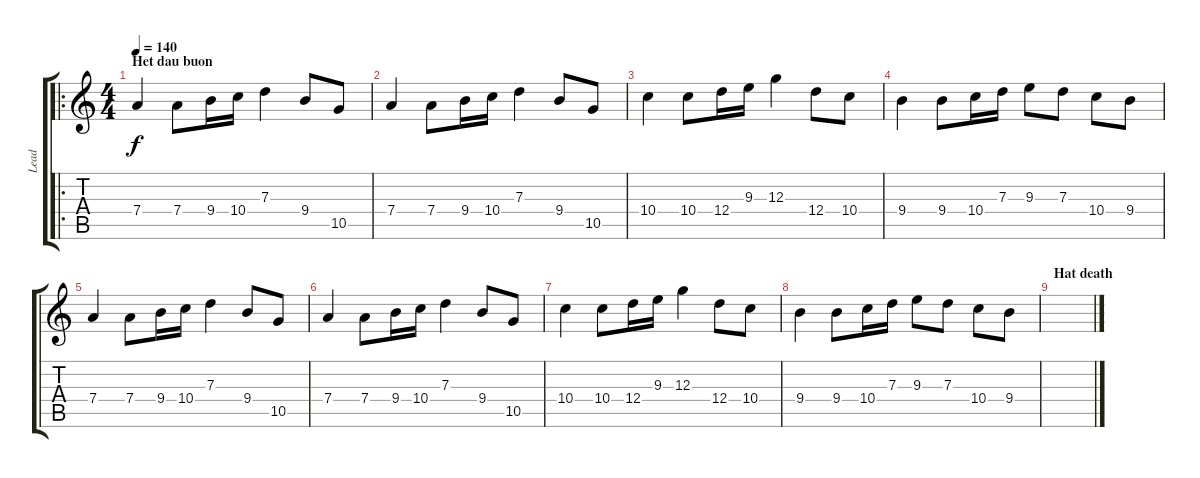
\track ("Lead" "Lead") {instrument overdrivenguitar}
\staff {score tabs}
\tuning (E4 B3 G3 D3 A2 E2) {hide}
\ro
\ts (4 4)
\section ("" "Het dau buon")
\tempo 140
\clef g2
\ks c
7.4.4{dy f} 7.4.8 9.4.16 10.4.16 7.3.4 9.4.8 10.5.8 |
7.4.4 7.4.8 9.4.16 10.4.16 7.3.4 9.4.8 10.5.8 |
10.4.4 10.4.8 12.4.16 9.3.16 12.3.4 12.4.8 10.4.8 |
9.4.4 9.4.8 10.4.16 7.3.16 9.3.8 7.3.8 10.4.8 9.4.8 |
7.4.4 7.4.8 9.4.16 10.4.16 7.3.4 9.4.8 10.5.8 |
7.4.4 7.4.8 9.4.16 10.4.16 7.3.4 9.4.8 10.5.8 |
10.4.4 10.4.8 12.4.16 9.3.16 12.3.4 12.4.8 10.4.8 |
9.4.4 9.4.8 10.4.16 7.3.16 9.3.8 7.3.8 10.4.8 9.4.8 |
\section ("" "Hat death")
